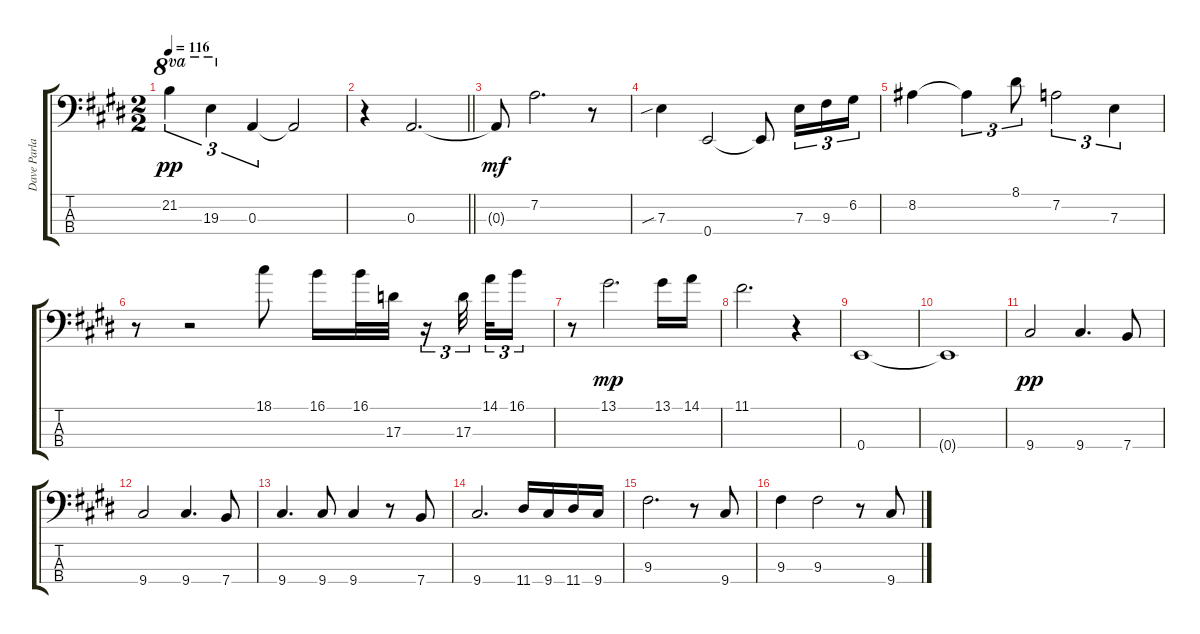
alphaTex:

\track ("Dave Parlato - Bass" "Dave Parla") {instrument electricbassfinger}
\staff {score tabs}
\tuning (G2 D2 A1 E1) {hide}
\ts (2 2)
\tempo 116
\clef f4
\ks c#minor
21.2.4{tu (3 2) ot 8va dy pp} 19.3.4{tu (3 2) ot 8va} 0.3.4{tu (3 2)} 0.3{t}.2 |
\barLineRight lightlight
r.4 0.3.2{d} |
\ks e
0.3{t}.8{dy mf} 7.2.2{d} r.8 |
\ks c#minor
7.3{sib}.4 0.4.2 0.4{t}.8 7.3.16{tu (3 2)} 9.3.16{tu (3 2)} 6.2.16{tu (3 2)} |
8.2.4 8.2{t}.4{tu (3 2)} 8.1.8{tu (3 2)} 7.2.2{tu (3 2)} 7.3.4{tu (3 2)} |
\ks e
r.8 r.2 18.1.8 16.1.16 16.1.32 17.3.32 r.16{tu (3 2)} 17.3.32{tu (3 2) beam splitsecondary} 14.1.32{tu (3 2)} 16.1.16{tu (3 2)} |
\ks c#minor
r.8 13.1.2{d dy mp} 13.1.16 14.1.16 |
11.1.2{d} r.4 |
0.4.1 |
0.4{t}.1 |
9.4.2{dy pp} 9.4.4{d} 7.4.8 |
\ks e
9.4.2 9.4.4{d} 7.4.8 |
\ks c#minor
9.4.4{d} 9.4.8 9.4.4 r.8 7.4.8 |
\ks e
9.4.2{d} 11.4.16 9.4.16 11.4.16 9.4.16 |
\ks c#minor
9.3.2{d} r.8 9.4.8 |
\ks e
9.3.4 9.3.2 r.8 9.4.8
